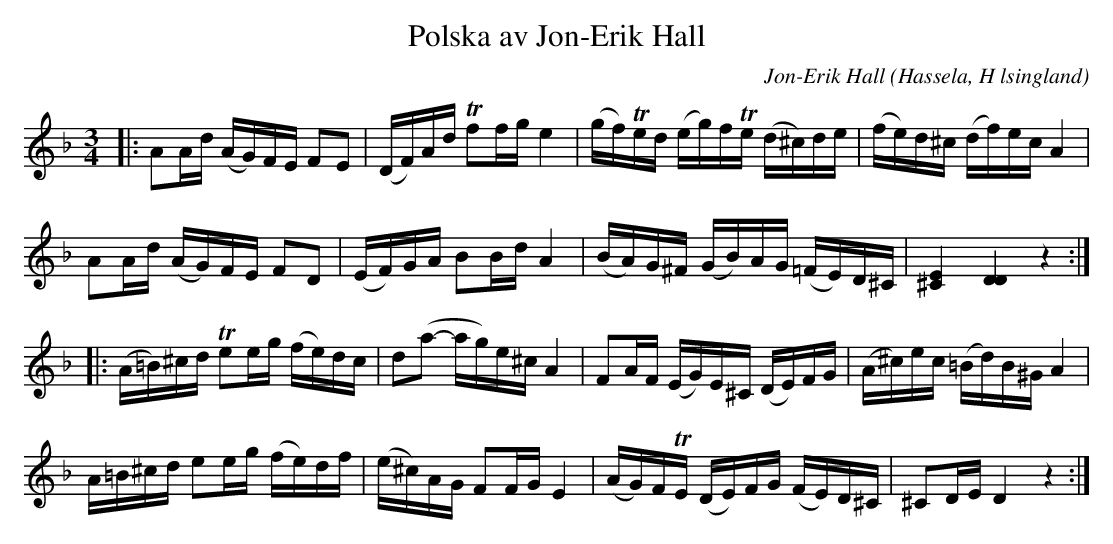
X:1
T:Polska av Jon-Erik Hall
O:Hassela, H lsingland
C:Jon-Erik Hall
M:3/4
L:1/16
K:Dm
|:A2Ad (AG)FE F2E2|(DF)Ad Tf2fg e4|(gf)Ted (eg)fTe (d^c)de|(fe)d^c (df)ec A4|
A2Ad (AG)FE F2D2|(EF)GA B2Bd A4|(BA)G^F (GB)AG (=FE)D^C|[E^C]4 [DD]4 z4:|
|:(A=B)^cd Te2eg (fe)dc|d2(a2- ag)e^c A4|F2AF (EG)E^C (DE)FG|(A^c)ec (=Bd)B^G A4|
A=B^cd e2eg (fe)df|(e^c)AG F2FG E4|(AG)FTE (DE)FG (FE)D^C|^C2DE D4 z4:|
